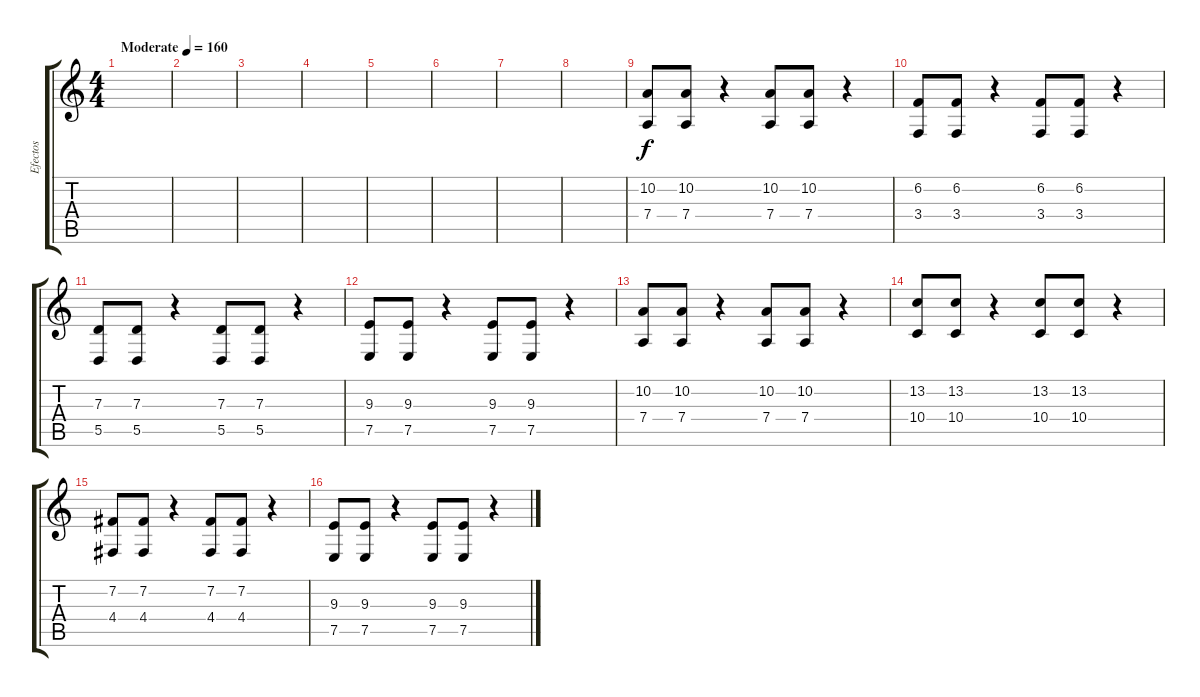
\track ("Efectos" "Efectos") {instrument orchestrahit}
\staff {score tabs}
\tuning (E4 B3 G3 D3 A2 E2) {hide}
\ts (4 4)
\tempo (160 "Moderate")
\clef g2
\ks c
|
|
|
|
|
|
|
|
(10.2 7.4).8 (10.2 7.4).8 r.4 (10.2 7.4).8 (10.2 7.4).8 r.4 |
(6.2 3.4).8 (6.2 3.4).8 r.4 (6.2 3.4).8 (6.2 3.4).8 r.4 |
(7.3 5.5).8 (7.3 5.5).8 r.4 (7.3 5.5).8 (7.3 5.5).8 r.4 |
(9.3 7.5).8 (9.3 7.5).8 r.4 (9.3 7.5).8 (9.3 7.5).8 r.4 |
(10.2 7.4).8 (10.2 7.4).8 r.4 (10.2 7.4).8 (10.2 7.4).8 r.4 |
(13.2 10.4).8 (13.2 10.4).8 r.4 (13.2 10.4).8 (13.2 10.4).8 r.4 |
(7.2 4.4).8 (7.2 4.4).8 r.4 (7.2 4.4).8 (7.2 4.4).8 r.4 |
(9.3 7.5).8 (9.3 7.5).8 r.4 (9.3 7.5).8 (9.3 7.5).8 r.4
